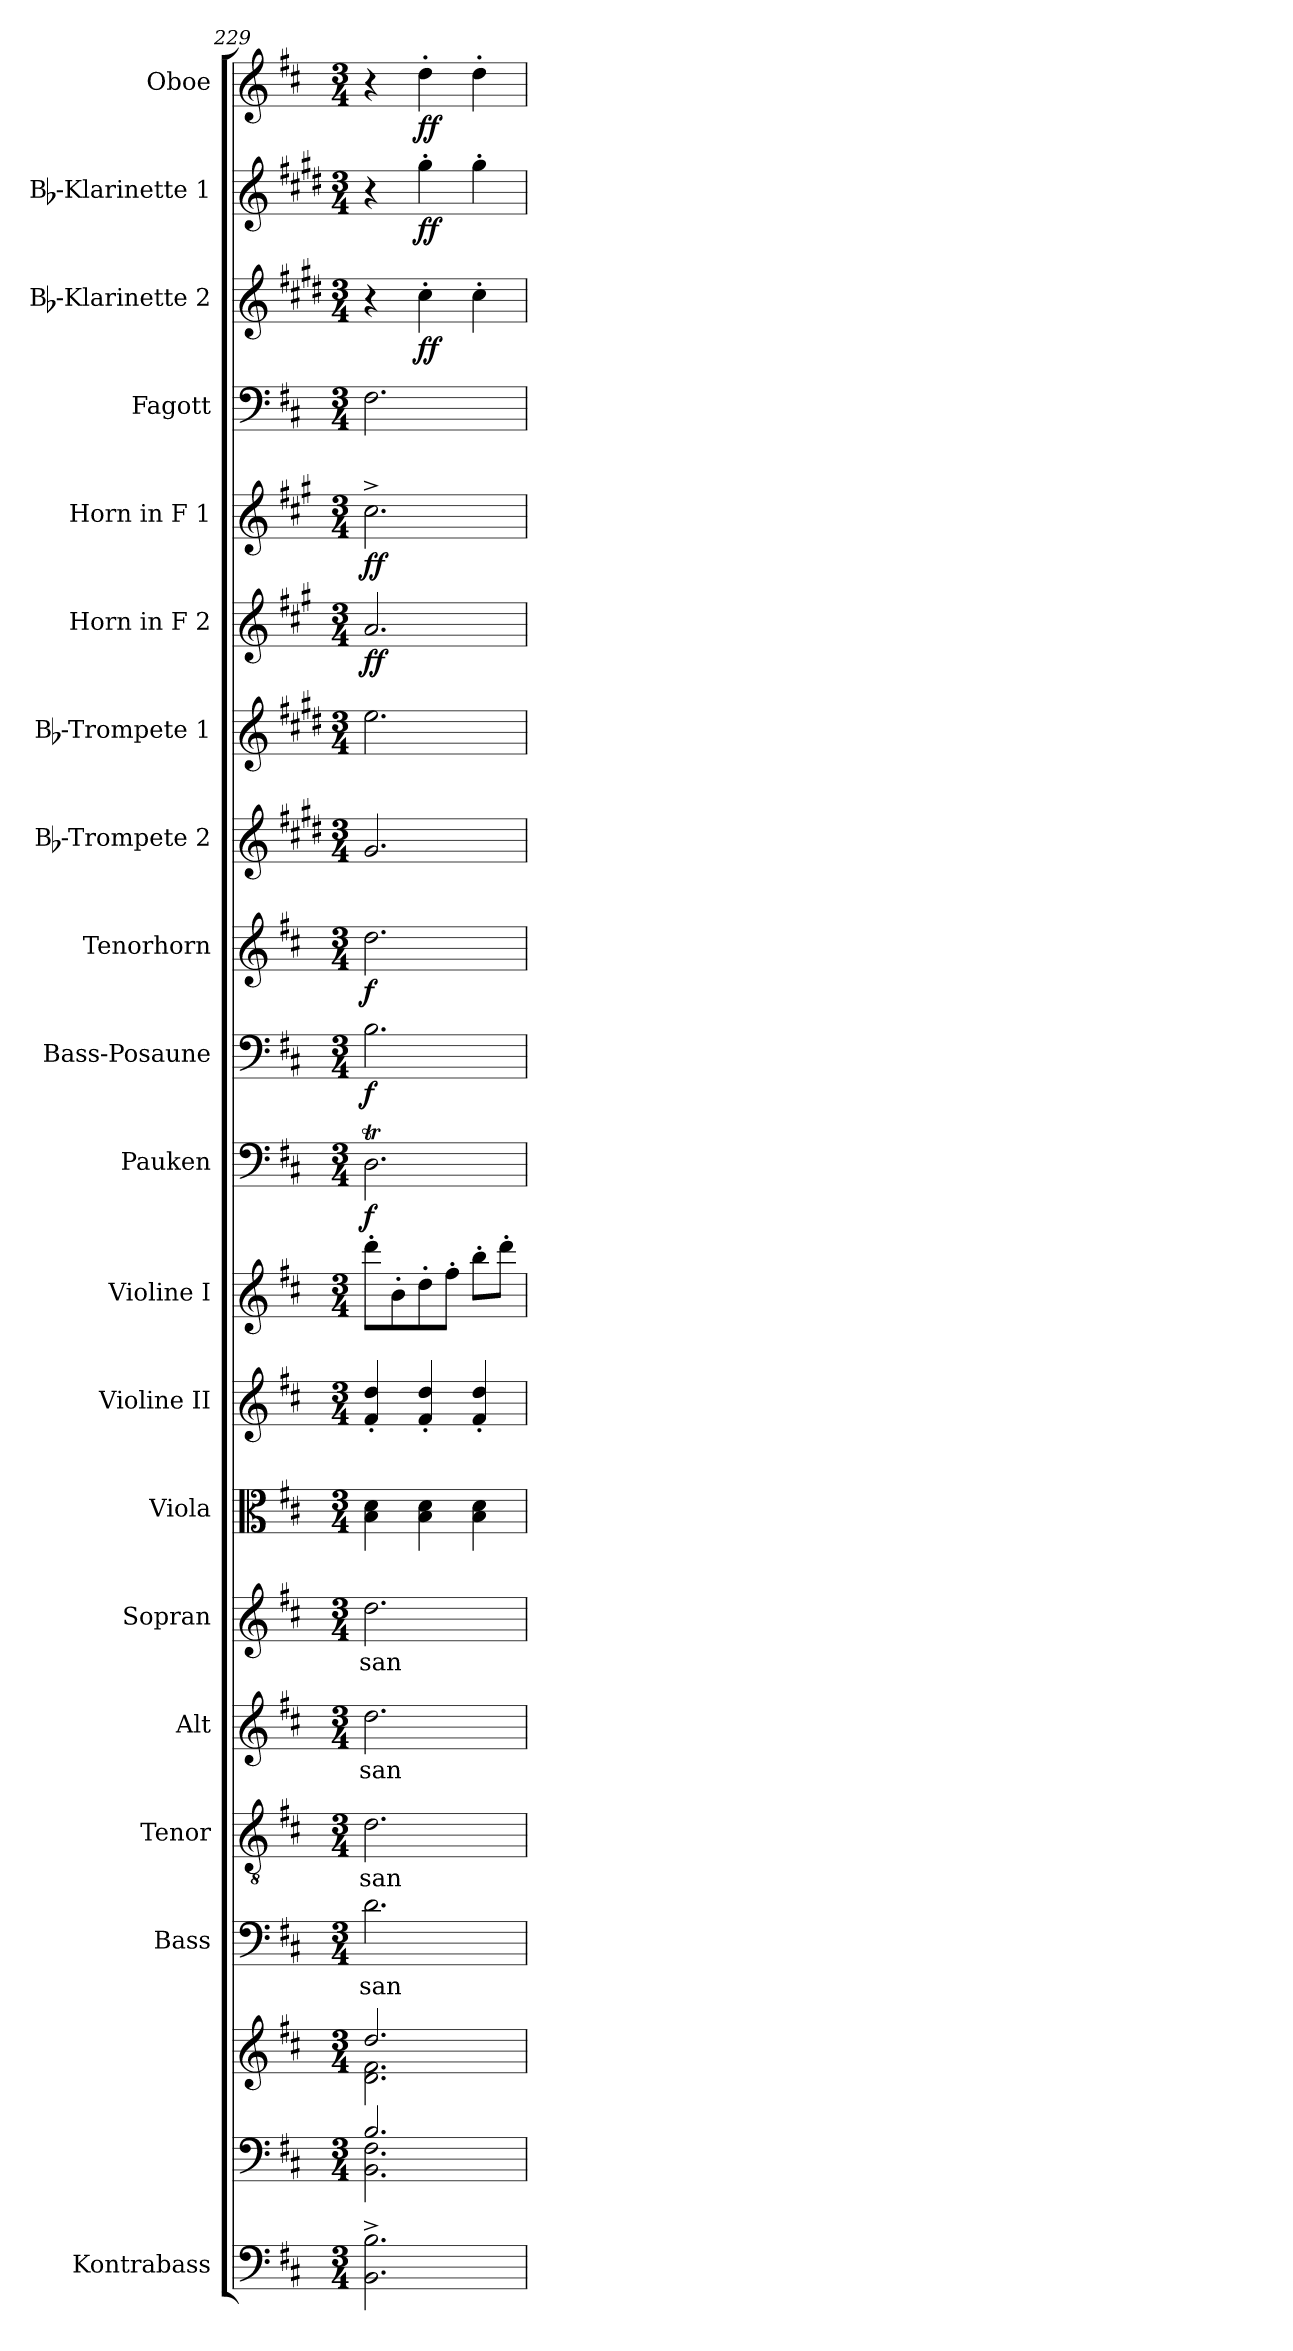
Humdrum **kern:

**kern	**kern	**kern	**kern	**text	**kern	**text	**kern	**text	**kern	**text	**kern	**kern	**kern	**kern	**dynam	**kern	**dynam	**kern	**dynam	**kern	**kern	**kern	**dynam	**kern	**dynam	**kern	**kern	**dynam	**kern	**dynam	**kern	**dynam
*part20	*part19	*part19	*part18	*part18	*part17	*part17	*part16	*part16	*part15	*part15	*part14	*part13	*part12	*part11	*part11	*part10	*part10	*part9	*part9	*part8	*part7	*part6	*part6	*part5	*part5	*part4	*part3	*part3	*part2	*part2	*part1	*part1
*staff21	*staff20	*staff19	*staff18	*staff18	*staff17	*staff17	*staff16	*staff16	*staff15	*staff15	*staff14	*staff13	*staff12	*staff11	*staff11	*staff10	*staff10	*staff9	*staff9	*staff8	*staff7	*staff6	*staff6	*staff5	*staff5	*staff4	*staff3	*staff3	*staff2	*staff2	*staff1	*staff1
*I"Kontrabass	*	*	*I"Bass	*	*I"Tenor	*	*I"Alt	*	*I"Sopran	*	*I"Viola	*I"Violine II	*I"Violine I	*I"Pauken	*	*I"Bass-Posaune	*	*I"Tenorhorn	*	*I"Bb-Trompete 2	*I"Bb-Trompete 1	*I"Horn in F 2	*	*I"Horn in F 1	*	*I"Fagott	*I"Bb-Klarinette 2	*	*I"Bb-Klarinette 1	*	*I"Oboe	*
*I'Kb.	*	*	*I'B.	*	*I'T.	*	*I'A.	*	*I'S.	*	*I'Vla.	*I'Vl. II	*I'Vl. I	*I'Pk.	*	*I'B. Pos.	*	*I'T. Hrn.	*	*I'Bb Trp. 2	*I'Bb Trp. 1	*	*	*	*	*I'Fg.	*I'Bb Kl. 2	*	*I'Bb Kl. 1	*	*I'Ob.	*
*clefF4	*clefF4	*clefG2	*clefF4	*	*clefGv2	*	*clefG2	*	*clefG2	*	*clefC3	*clefG2	*clefG2	*clefF4	*	*clefF4	*	*clefG2	*	*clefG2	*clefG2	*clefG2	*	*clefG2	*	*clefF4	*clefG2	*	*clefG2	*	*clefG2	*
*ITrd7c12	*	*	*	*	*	*	*	*	*	*	*	*	*	*	*	*	*	*ITrd8c14	*	*ITrd1c2	*ITrd1c2	*ITrd4c7	*	*ITrd4c7	*	*	*ITrd1c2	*	*ITrd1c2	*	*	*
*k[f#c#]	*k[f#c#]	*k[f#c#]	*k[f#c#]	*	*k[f#c#]	*	*k[f#c#]	*	*k[f#c#]	*	*k[f#c#]	*k[f#c#]	*k[f#c#]	*k[f#c#]	*	*k[f#c#]	*	*k[f#c#]	*	*k[f#c#]	*k[f#c#]	*k[f#c#]	*	*k[f#c#]	*	*k[f#c#]	*k[f#c#]	*	*k[f#c#]	*	*k[f#c#]	*
*D:	*D:	*D:	*D:	*	*D:	*	*D:	*	*D:	*	*D:	*D:	*D:	*D:	*	*D:	*	*D:	*	*D:	*D:	*D:	*	*D:	*	*D:	*D:	*	*D:	*	*D:	*
*M3/4	*M3/4	*M3/4	*M3/4	*	*M3/4	*	*M3/4	*	*M3/4	*	*M3/4	*M3/4	*M3/4	*M3/4	*	*M3/4	*	*M3/4	*	*M3/4	*M3/4	*M3/4	*	*M3/4	*	*M3/4	*M3/4	*	*M3/4	*	*M3/4	*
=229	=229	=229	=229	=229	=229	=229	=229	=229	=229	=229	=229	=229	=229	=229	=229	=229	=229	=229	=229	=229	=229	=229	=229	=229	=229	=229	=229	=229	=229	=229	=229	=229
*	*^	*^	*	*	*	*	*	*	*	*	*	*	*	*	*	*	*	*	*	*	*	*	*	*	*	*	*	*	*	*	*	*
!	!	!	!	!	!	!LO:LY:b	!	!LO:LY:b	!	!LO:LY:b	!	!LO:LY:b	!	!	!	!	!LO:DY:b	!	!LO:DY:b	!	!LO:DY:b	!	!	!	!LO:DY:b	!	!LO:DY:b	!	!	!	!	!	!	!
2.BBB\^> 2.BB\^>	2.B/	2.BB\ 2.F#\	2.dd/	2.d\ 2.f#\	2.d\	-san-	2.d\	-san-	2.dd\	-san-	2.dd\	-san-	4B\ 4d\	4f#/'< 4dd/'<	8ddd'>\L	2.DT\	f	2.B\	f	2.d\	f	2.f#/	2.dd\	2.d/	ff	2.f#^>\	ff	2.F#\	4r	.	4r	.	4r	.
.	.	.	.	.	.	.	.	.	.	.	.	.	.	.	8b'>\	.	.	.	.	.	.	.	.	.	.	.	.	.	.	.	.	.	.	.
!	!	!	!	!	!	!	!	!	!	!	!	!	!	!	!	!	!	!	!	!	!	!	!	!	!	!	!	!	!	!LO:DY:b	!	!LO:DY:b	!	!LO:DY:b
.	.	.	.	.	.	.	.	.	.	.	.	.	4B\ 4d\	4f#/'< 4dd/'<	8dd'>\	.	.	.	.	.	.	.	.	.	.	.	.	.	4b'>\	ff	4ff#'>\	ff	4dd'>\	ff
.	.	.	.	.	.	.	.	.	.	.	.	.	.	.	8ff#'>\J	.	.	.	.	.	.	.	.	.	.	.	.	.	.	.	.	.	.	.
.	.	.	.	.	.	.	.	.	.	.	.	.	4B\ 4d\	4f#/'< 4dd/'<	8bb'>\L	.	.	.	.	.	.	.	.	.	.	.	.	.	4b'>\	.	4ff#'>\	.	4dd'>\	.
.	.	.	.	.	.	.	.	.	.	.	.	.	.	.	8ddd'>\J	.	.	.	.	.	.	.	.	.	.	.	.	.	.	.	.	.	.	.
*	*v	*v	*	*	*	*	*	*	*	*	*	*	*	*	*	*	*	*	*	*	*	*	*	*	*	*	*	*	*	*	*	*	*	*
*	*	*v	*v	*	*	*	*	*	*	*	*	*	*	*	*	*	*	*	*	*	*	*	*	*	*	*	*	*	*	*	*	*	*
=	=	=	=	=	=	=	=	=	=	=	=	=	=	=	=	=	=	=	=	=	=	=	=	=	=	=	=	=	=	=	=	=
*-	*-	*-	*-	*-	*-	*-	*-	*-	*-	*-	*-	*-	*-	*-	*-	*-	*-	*-	*-	*-	*-	*-	*-	*-	*-	*-	*-	*-	*-	*-	*-	*-
